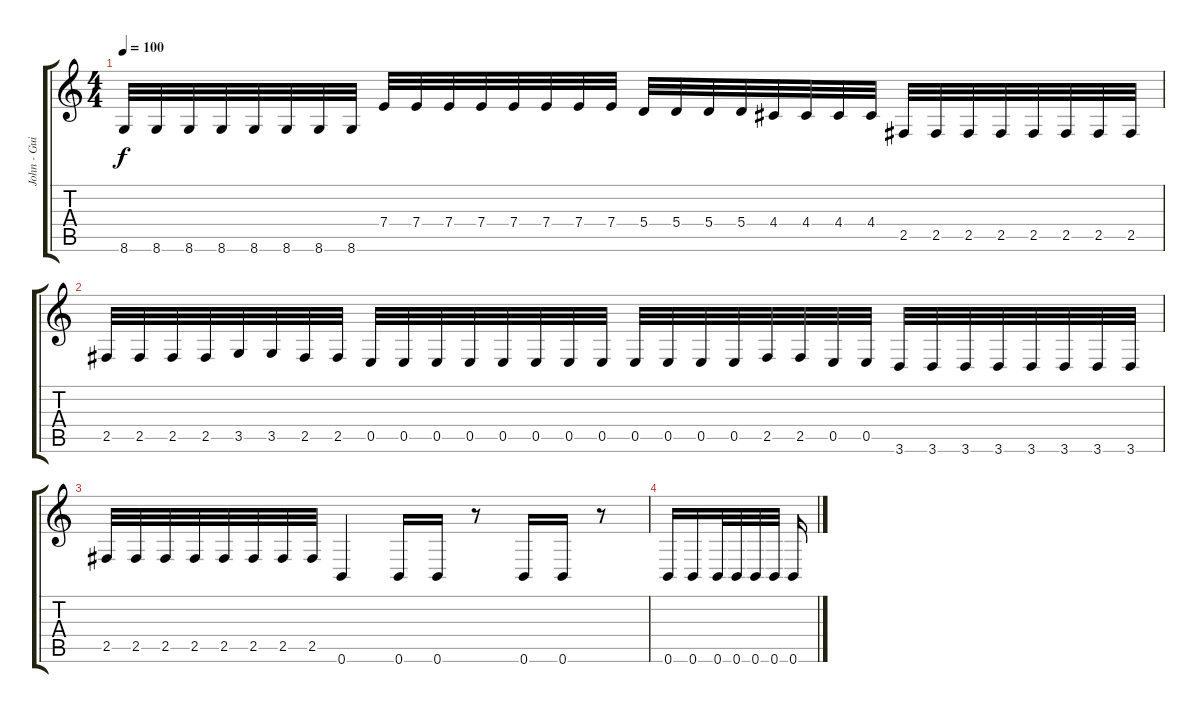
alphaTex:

\track ("John - Guitar" "John - Gui") {instrument distortionguitar}
\staff {score tabs}
\tuning (B3 Gb3 D3 A2 E2 B1) {hide}
\ts (4 4)
\tempo 100
\clef g2
\ks c
8.6.32{dy f} 8.6.32 8.6.32 8.6.32 8.6.32 8.6.32 8.6.32 8.6.32 7.4.32 7.4.32 7.4.32 7.4.32 7.4.32 7.4.32 7.4.32 7.4.32 5.4.32 5.4.32 5.4.32 5.4.32 4.4.32 4.4.32 4.4.32 4.4.32 2.5.32 2.5.32 2.5.32 2.5.32 2.5.32 2.5.32 2.5.32 2.5.32 |
2.5.32 2.5.32 2.5.32 2.5.32 3.5.32 3.5.32 2.5.32 2.5.32 0.5.32 0.5.32 0.5.32 0.5.32 0.5.32 0.5.32 0.5.32 0.5.32 0.5.32 0.5.32 0.5.32 0.5.32 2.5.32 2.5.32 0.5.32 0.5.32 3.6.32 3.6.32 3.6.32 3.6.32 3.6.32 3.6.32 3.6.32 3.6.32 |
2.5.32 2.5.32 2.5.32 2.5.32 2.5.32 2.5.32 2.5.32 2.5.32 0.6.4 0.6.16 0.6.16 r.8 0.6.16 0.6.16 r.8 |
0.6.16 0.6.16 0.6.32 0.6.32 0.6.32 0.6.32 0.6.16
